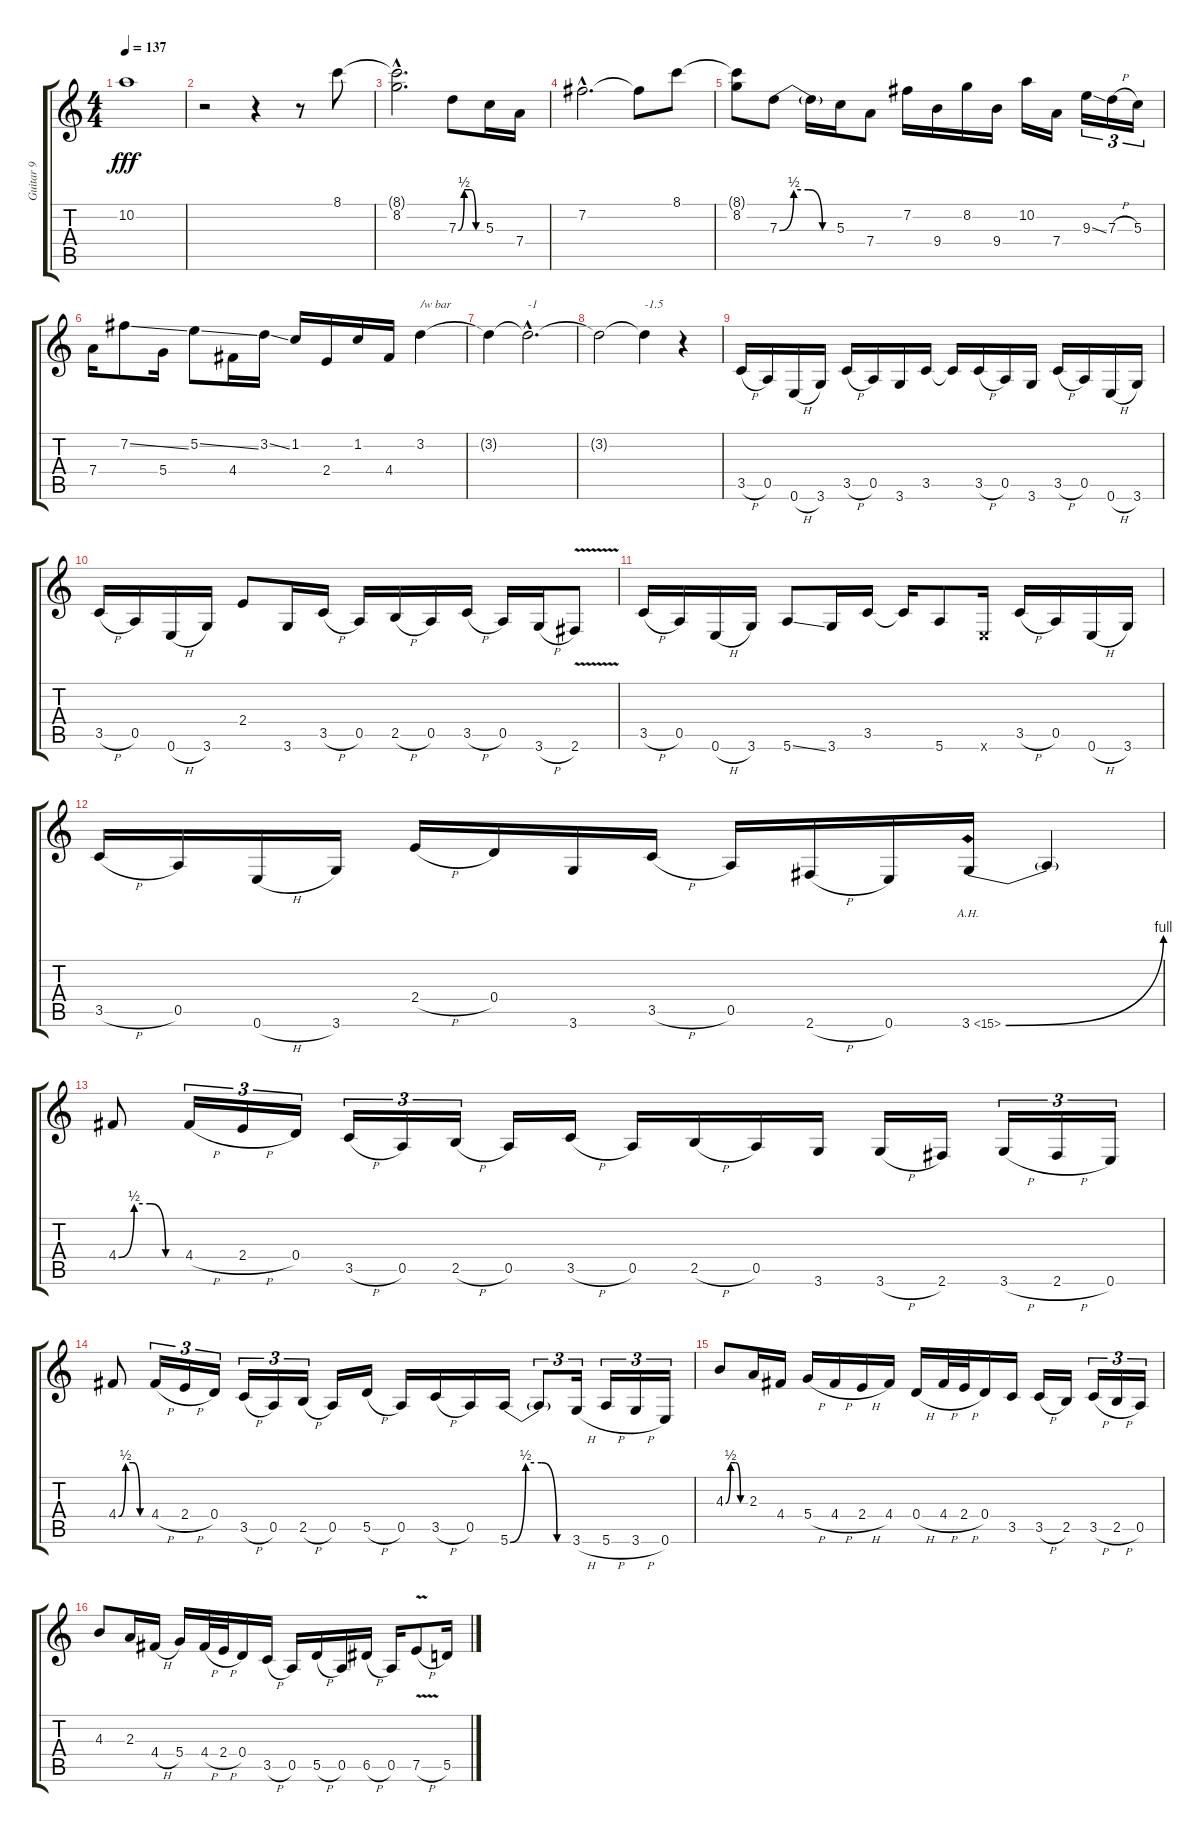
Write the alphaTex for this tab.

\track ("Guitar 9" "Guitar 9") {instrument distortionguitar}
\staff {score tabs}
\tuning (E4 B3 G3 D3 A2 E2) {hide}
\ts (4 4)
\tempo 137
\clef g2
\ks c
10.2.1{dy fff} |
r.2 r.4 r.8 8.1.8 |
(8.1{hac t} 8.2{hac}).2{d} 7.3{be (custom 0 0 15 2 30 2 45 0 60 0)}.8 5.3.16 7.4.16 |
7.2{hac}.2{d} 7.2{t}.8 8.1.8 |
(8.1{t} 8.2).8 7.3{be (custom 0 0 15 2 30 2 45 0 60 0)}.8 7.3{t}.16 5.3.16 7.4.8 7.2.16 9.4.16 8.2.16 9.4.16 10.2.16 7.4.16 9.3{ss}.16{tu (3 2)} 7.3{h}.16{tu (3 2)} 5.3.16{tu (3 2)} |
7.4.16 7.2{ss}.8 5.4.16 5.2{ss}.8 4.4.16 3.2{ss}.16 1.2.16 2.4.16 1.2.16 4.4.16 3.2.4{txt "/w bar" volume 0} |
3.2{t}.4 3.2{hac t}.2{d txt "-1"} |
3.2{t}.2 3.2{t}.4{txt "-1.5"} r.4{volume 16} |
3.5{h}.16 0.5.16 0.6{h}.16 3.6.16 3.5{h}.16 0.5.16 3.6.16 3.5.16 3.5{t}.16 3.5{h}.16 0.5.16 3.6.16 3.5{h}.16 0.5.16 0.6{h}.16 3.6.16 |
3.5{h}.16 0.5.16 0.6{h}.16 3.6.16 2.4.8 3.6.16 3.5{h}.16 0.5.16 2.5{h}.16 0.5.16 3.5{h}.16 0.5.16 3.6{h}.16 2.6{v}.8 |
3.5{h}.16 0.5.16 0.6{h}.16 3.6.16 5.6{ss}.8 3.6.16 3.5.16 3.5{t}.16 5.6.8 0.6{x}.16 3.5{h}.16 0.5.16 0.6{h}.16 3.6.16 |
3.5{h}.16 0.5.16 0.6{h}.16 3.6.16 2.4{h}.16 0.4.16 3.6.16 3.5{h}.16 0.5.16 2.6{h}.16 0.6.16 3.6{be (bend 0 0 60 4) ah 12}.16{volume 0} 3.6{t}.4 |
4.4{be (custom 0 0 15 2 30 2 45 0 60 0)}.8{volume 16} 4.4{h}.16{tu (3 2)} 2.4{h}.16{tu (3 2)} 0.4.16{tu (3 2)} 3.5{h}.16{tu (3 2)} 0.5.16{tu (3 2)} 2.5{h}.16{tu (3 2)} 0.5.16 3.5{h}.16 0.5.16 2.5{h}.16 0.5.16 3.6.16 3.6{h}.16 2.6.16 3.6{h}.16{tu (3 2)} 2.6{h}.16{tu (3 2)} 0.6.16{tu (3 2)} |
4.4{be (custom 0 0 15 2 30 2 45 0 60 0)}.8 4.4{h}.16{tu (3 2)} 2.4{h}.16{tu (3 2)} 0.4.16{tu (3 2)} 3.5{h}.16{tu (3 2)} 0.5.16{tu (3 2)} 2.5{h}.16{tu (3 2)} 0.5.16 5.5{h}.16 0.5.16 3.5{h}.16 0.5.16 5.6{be (custom 0 0 15 2 30 2 45 0 60 0)}.16 5.6{t}.8{tu (3 2)} 3.6{h}.16{tu (3 2)} 5.6{h}.16{tu (3 2)} 3.6{h}.16{tu (3 2)} 0.6.16{tu (3 2)} |
4.3{be (custom 0 0 15 2 30 2 45 0 60 0)}.8 2.3.16 4.4.16 5.4{h}.16 4.4{h}.16 2.4{h}.16 4.4.16 0.4{h}.16 4.4{h}.32 2.4{h}.32 0.4.16 3.5.16 3.5{h}.16 2.5.16 3.5{h}.16{tu (3 2)} 2.5{h}.16{tu (3 2)} 0.5.16{tu (3 2)} |
4.3.8 2.3.16 4.4{h}.16 5.4.16 4.4{h}.32 2.4{h}.32 0.4.16 3.5{h}.16 0.5.16 5.5{h}.16 0.5.16 6.5{h}.16 0.5.16 7.5{v h}.8 5.5.16
